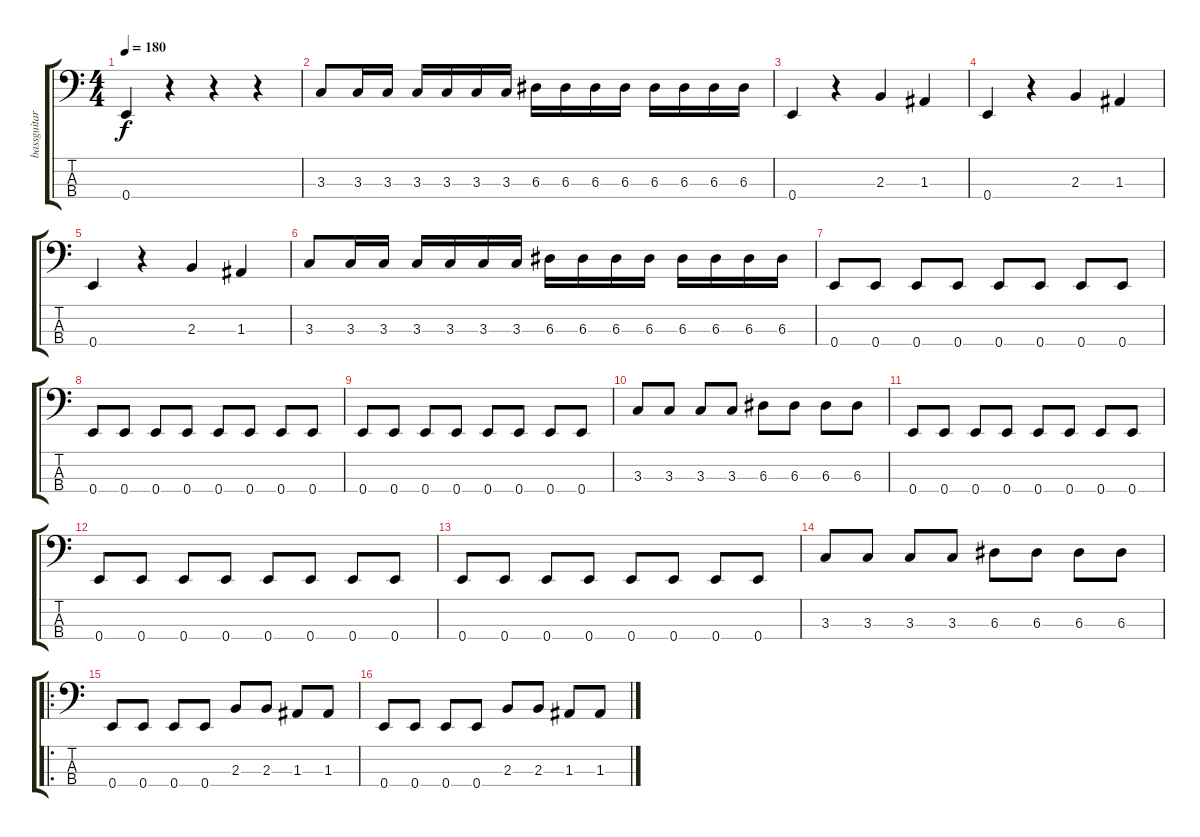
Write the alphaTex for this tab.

\track ("bassguitar" "bassguitar") {instrument electricbasspick}
\staff {score tabs}
\tuning (G2 D2 A1 E1) {hide}
\ts (4 4)
\tempo 180
\clef f4
\ks c
0.4.4{dy f} r.4 r.4 r.4 |
3.3.8 3.3.16 3.3.16 3.3.16 3.3.16 3.3.16 3.3.16 6.3.16 6.3.16 6.3.16 6.3.16 6.3.16 6.3.16 6.3.16 6.3.16 |
0.4.4 r.4 2.3.4 1.3.4 |
0.4.4 r.4 2.3.4 1.3.4 |
0.4.4 r.4 2.3.4 1.3.4 |
3.3.8 3.3.16 3.3.16 3.3.16 3.3.16 3.3.16 3.3.16 6.3.16 6.3.16 6.3.16 6.3.16 6.3.16 6.3.16 6.3.16 6.3.16 |
0.4.8 0.4.8 0.4.8 0.4.8 0.4.8 0.4.8 0.4.8 0.4.8 |
0.4.8 0.4.8 0.4.8 0.4.8 0.4.8 0.4.8 0.4.8 0.4.8 |
0.4.8 0.4.8 0.4.8 0.4.8 0.4.8 0.4.8 0.4.8 0.4.8 |
3.3.8 3.3.8 3.3.8 3.3.8 6.3.8 6.3.8 6.3.8 6.3.8 |
0.4.8 0.4.8 0.4.8 0.4.8 0.4.8 0.4.8 0.4.8 0.4.8 |
0.4.8 0.4.8 0.4.8 0.4.8 0.4.8 0.4.8 0.4.8 0.4.8 |
0.4.8 0.4.8 0.4.8 0.4.8 0.4.8 0.4.8 0.4.8 0.4.8 |
3.3.8 3.3.8 3.3.8 3.3.8 6.3.8 6.3.8 6.3.8 6.3.8 |
\ro
0.4.8 0.4.8 0.4.8 0.4.8 2.3.8 2.3.8 1.3.8 1.3.8 |
0.4.8 0.4.8 0.4.8 0.4.8 2.3.8 2.3.8 1.3.8 1.3.8
